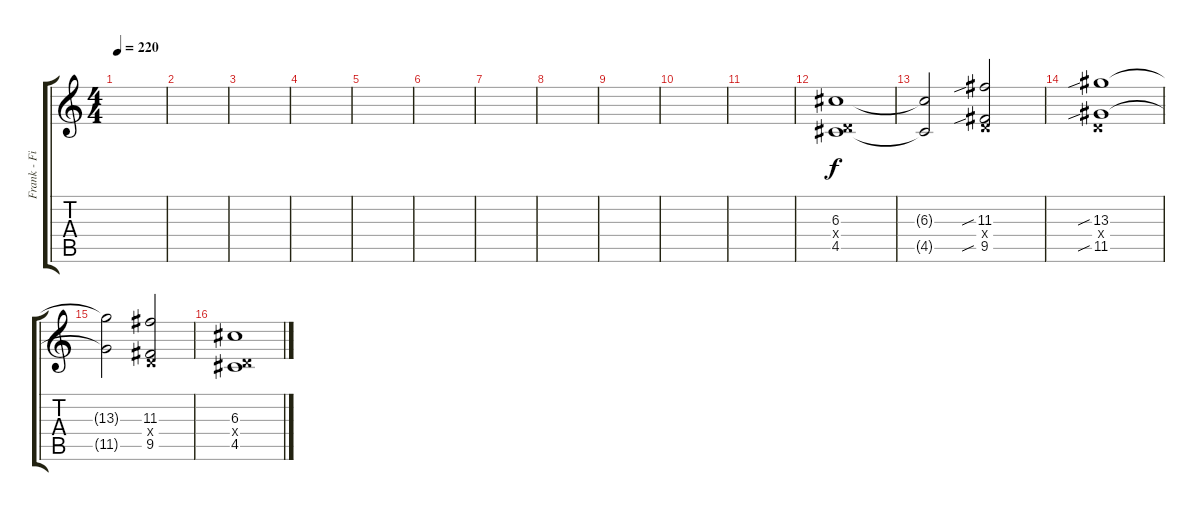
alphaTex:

\track ("Frank - Fills" "Frank - Fi") {instrument distortionguitar}
\staff {score tabs}
\tuning (E4 B3 G3 D3 A2 E2) {hide}
\ts (4 4)
\tempo 220
\clef g2
\ks c
|
|
|
|
|
|
|
|
|
|
|
(6.3 0.4{x} 4.5).1 |
(6.3{t} 4.5{t}).2 (11.3{sib} 0.4{x} 9.5{sib}).2 |
(13.3{sib} 0.4{x} 11.5{sib}).1 |
(13.3{t} 11.5{t}).2 (11.3 0.4{x} 9.5).2 |
(6.3 0.4{x} 4.5).1
